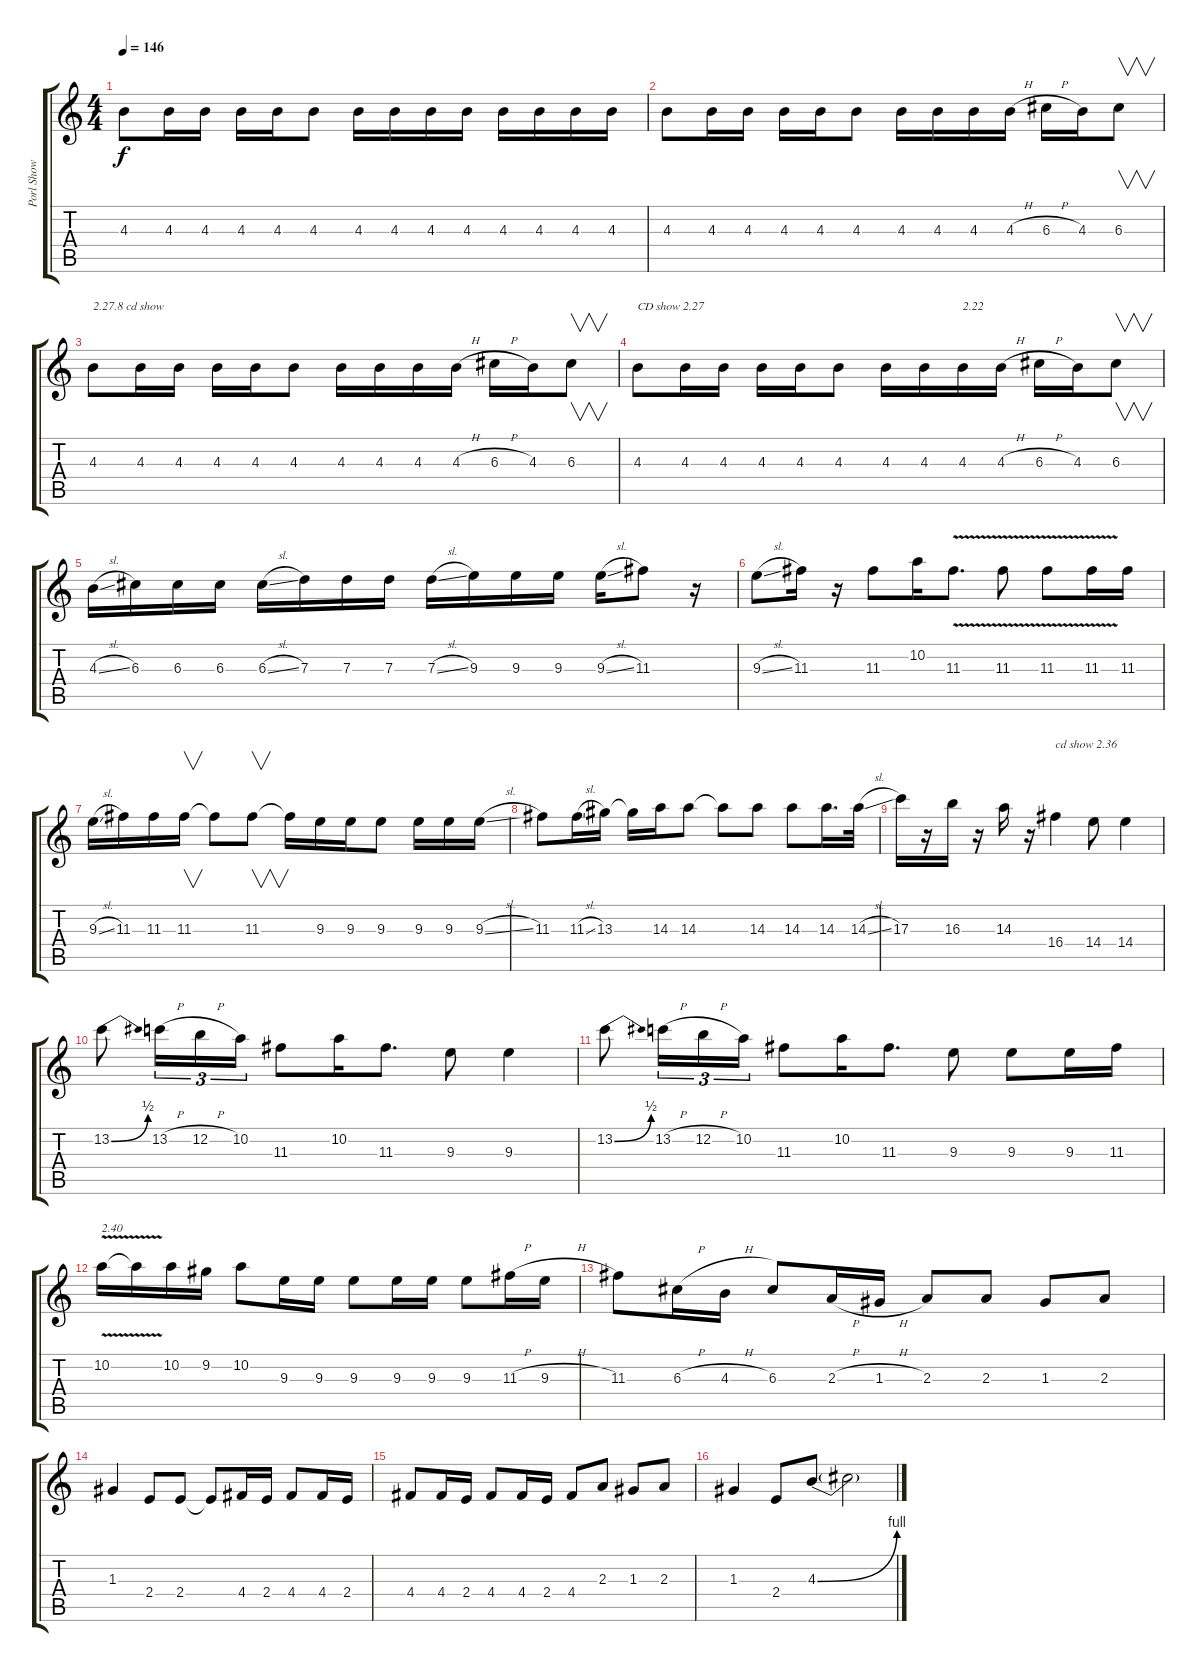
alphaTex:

\track ("Porl Show" "Porl Show") {instrument distortionguitar}
\staff {score tabs}
\tuning (E4 B3 G3 D3 A2 E2) {hide}
\ts (4 4)
\tempo 146
\clef g2
\ks c
4.3.8{dy f} 4.3.16 4.3.16 4.3.16 4.3.16 4.3.8 4.3.16 4.3.16 4.3.16 4.3.16 4.3.16 4.3.16 4.3.16 4.3.16 |
4.3.8 4.3.16 4.3.16 4.3.16 4.3.16 4.3.8 4.3.16 4.3.16 4.3.16 4.3{h}.16 6.3{h}.16 4.3.16 6.3.8{v} |
4.3.8{txt "2.27.8 cd show"} 4.3.16 4.3.16 4.3.16 4.3.16 4.3.8 4.3.16 4.3.16 4.3.16 4.3{h}.16 6.3{h}.16 4.3.16 6.3.8{v} |
4.3.8{txt "CD show 2.27"} 4.3.16 4.3.16 4.3.16 4.3.16 4.3.8 4.3.16 4.3.16 4.3.16{txt "2.22"} 4.3{h}.16 6.3{h}.16 4.3.16 6.3.8{v} |
4.3{sl}.16 6.3.16 6.3.16 6.3.16 6.3{sl}.16 7.3.16 7.3.16 7.3.16 7.3{sl}.16 9.3.16 9.3.16 9.3.16 9.3{sl}.16 11.3.8 r.16 |
9.3{sl}.8 11.3.16 r.16 11.3.8 10.2.16 11.3{v}.8{d} 11.3{v}.8 11.3{v}.8 11.3{v}.16 11.3.16 |
9.3{sl}.16 11.3.16 11.3.16 11.3.16{v} 11.3{t}.8 11.3.8{v} 11.3{t}.16 9.3.16 9.3.16 9.3.8 9.3.16 9.3.16 9.3{sl}.16 |
11.3.8 11.3{sl}.16 13.3.16 13.3{t}.16 14.3.16 14.3.8 14.3{t}.8 14.3.8 14.3.8 14.3.16{d} 14.3{sl}.32 |
17.3.16 r.16 16.3.16 r.16 14.3.16 r.16 16.4.4{txt "cd show 2.36"} 14.4.8 14.4.4 |
13.2{be (bend 0 0 60 2)}.8 13.2{h}.16{tu (3 2)} 12.2{h}.16{tu (3 2)} 10.2.16{tu (3 2)} 11.3.8 10.2.16 11.3.8{d} 9.3.8 9.3.4 |
13.2{be (bend 0 0 60 2)}.8 13.2{h}.16{tu (3 2)} 12.2{h}.16{tu (3 2)} 10.2.16{tu (3 2)} 11.3.8 10.2.16 11.3.8{d} 9.3.8 9.3.8 9.3.16 11.3.16 |
10.2{v}.16{txt "2.40"} 10.2{t}.16 10.2.16 9.2.16 10.2.8 9.3.16 9.3.16 9.3.8 9.3.16 9.3.16 9.3.8 11.3{h}.16 9.3{h}.16 |
11.3.8 6.3{h}.16 4.3{h}.16 6.3.8 2.3{h}.16 1.3{h}.16 2.3.8 2.3.8 1.3.8 2.3.8 |
1.3.4 2.4.8 2.4.8 2.4{t}.8 4.4.16 2.4.16 4.4.8 4.4.16 2.4.16 |
4.4.8 4.4.16 2.4.16 4.4.8 4.4.16 2.4.16 4.4.8 2.3.8 1.3.8 2.3.8 |
1.3.4 2.4.8 4.3{be (bend 0 0 60 4)}.8 4.3{t}.2
